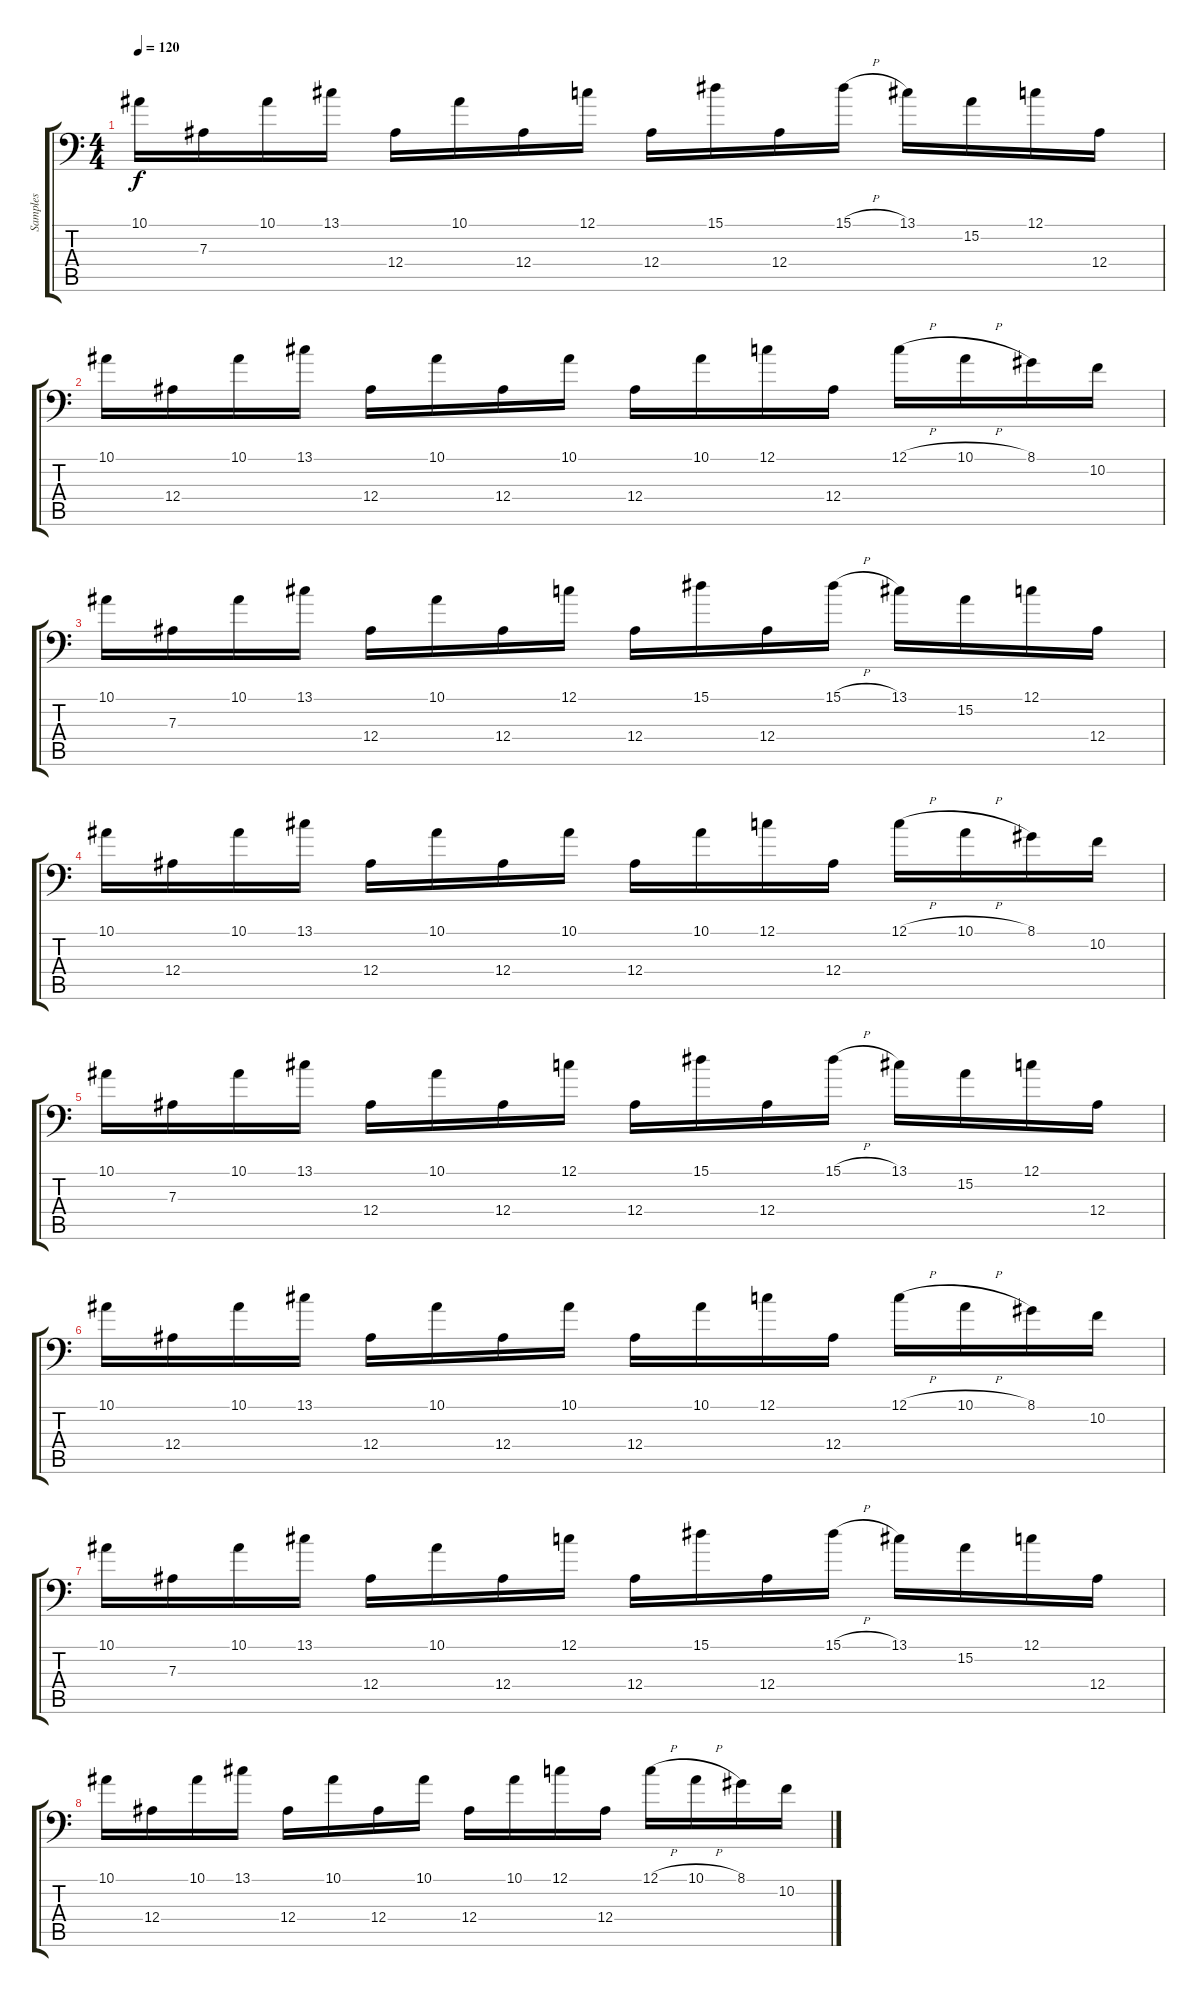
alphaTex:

\track ("Samples" "Samples") {instrument trumpet}
\staff {score tabs}
\tuning (C4 G3 Eb3 Bb2 F2 Bb1) {hide}
\ts (4 4)
\tempo 120
\clef f4
\ks c
10.1.16{dy f} 7.3.16 10.1.16 13.1.16 12.4.16 10.1.16 12.4.16 12.1.16 12.4.16 15.1.16 12.4.16 15.1{h}.16 13.1.16 15.2.16 12.1.16 12.4.16 |
10.1.16 12.4.16 10.1.16 13.1.16 12.4.16 10.1.16 12.4.16 10.1.16 12.4.16 10.1.16 12.1.16 12.4.16 12.1{h}.16 10.1{h}.16 8.1.16 10.2.16 |
10.1.16 7.3.16 10.1.16 13.1.16 12.4.16 10.1.16 12.4.16 12.1.16 12.4.16 15.1.16 12.4.16 15.1{h}.16 13.1.16 15.2.16 12.1.16 12.4.16 |
10.1.16 12.4.16 10.1.16 13.1.16 12.4.16 10.1.16 12.4.16 10.1.16 12.4.16 10.1.16 12.1.16 12.4.16 12.1{h}.16 10.1{h}.16 8.1.16 10.2.16 |
10.1.16 7.3.16 10.1.16 13.1.16 12.4.16 10.1.16 12.4.16 12.1.16 12.4.16 15.1.16 12.4.16 15.1{h}.16 13.1.16 15.2.16 12.1.16 12.4.16 |
10.1.16 12.4.16 10.1.16 13.1.16 12.4.16 10.1.16 12.4.16 10.1.16 12.4.16 10.1.16 12.1.16 12.4.16 12.1{h}.16 10.1{h}.16 8.1.16 10.2.16 |
10.1.16 7.3.16 10.1.16 13.1.16 12.4.16 10.1.16 12.4.16 12.1.16 12.4.16 15.1.16 12.4.16 15.1{h}.16 13.1.16 15.2.16 12.1.16 12.4.16 |
10.1.16 12.4.16 10.1.16 13.1.16 12.4.16 10.1.16 12.4.16 10.1.16 12.4.16 10.1.16 12.1.16 12.4.16 12.1{h}.16 10.1{h}.16 8.1.16 10.2.16
